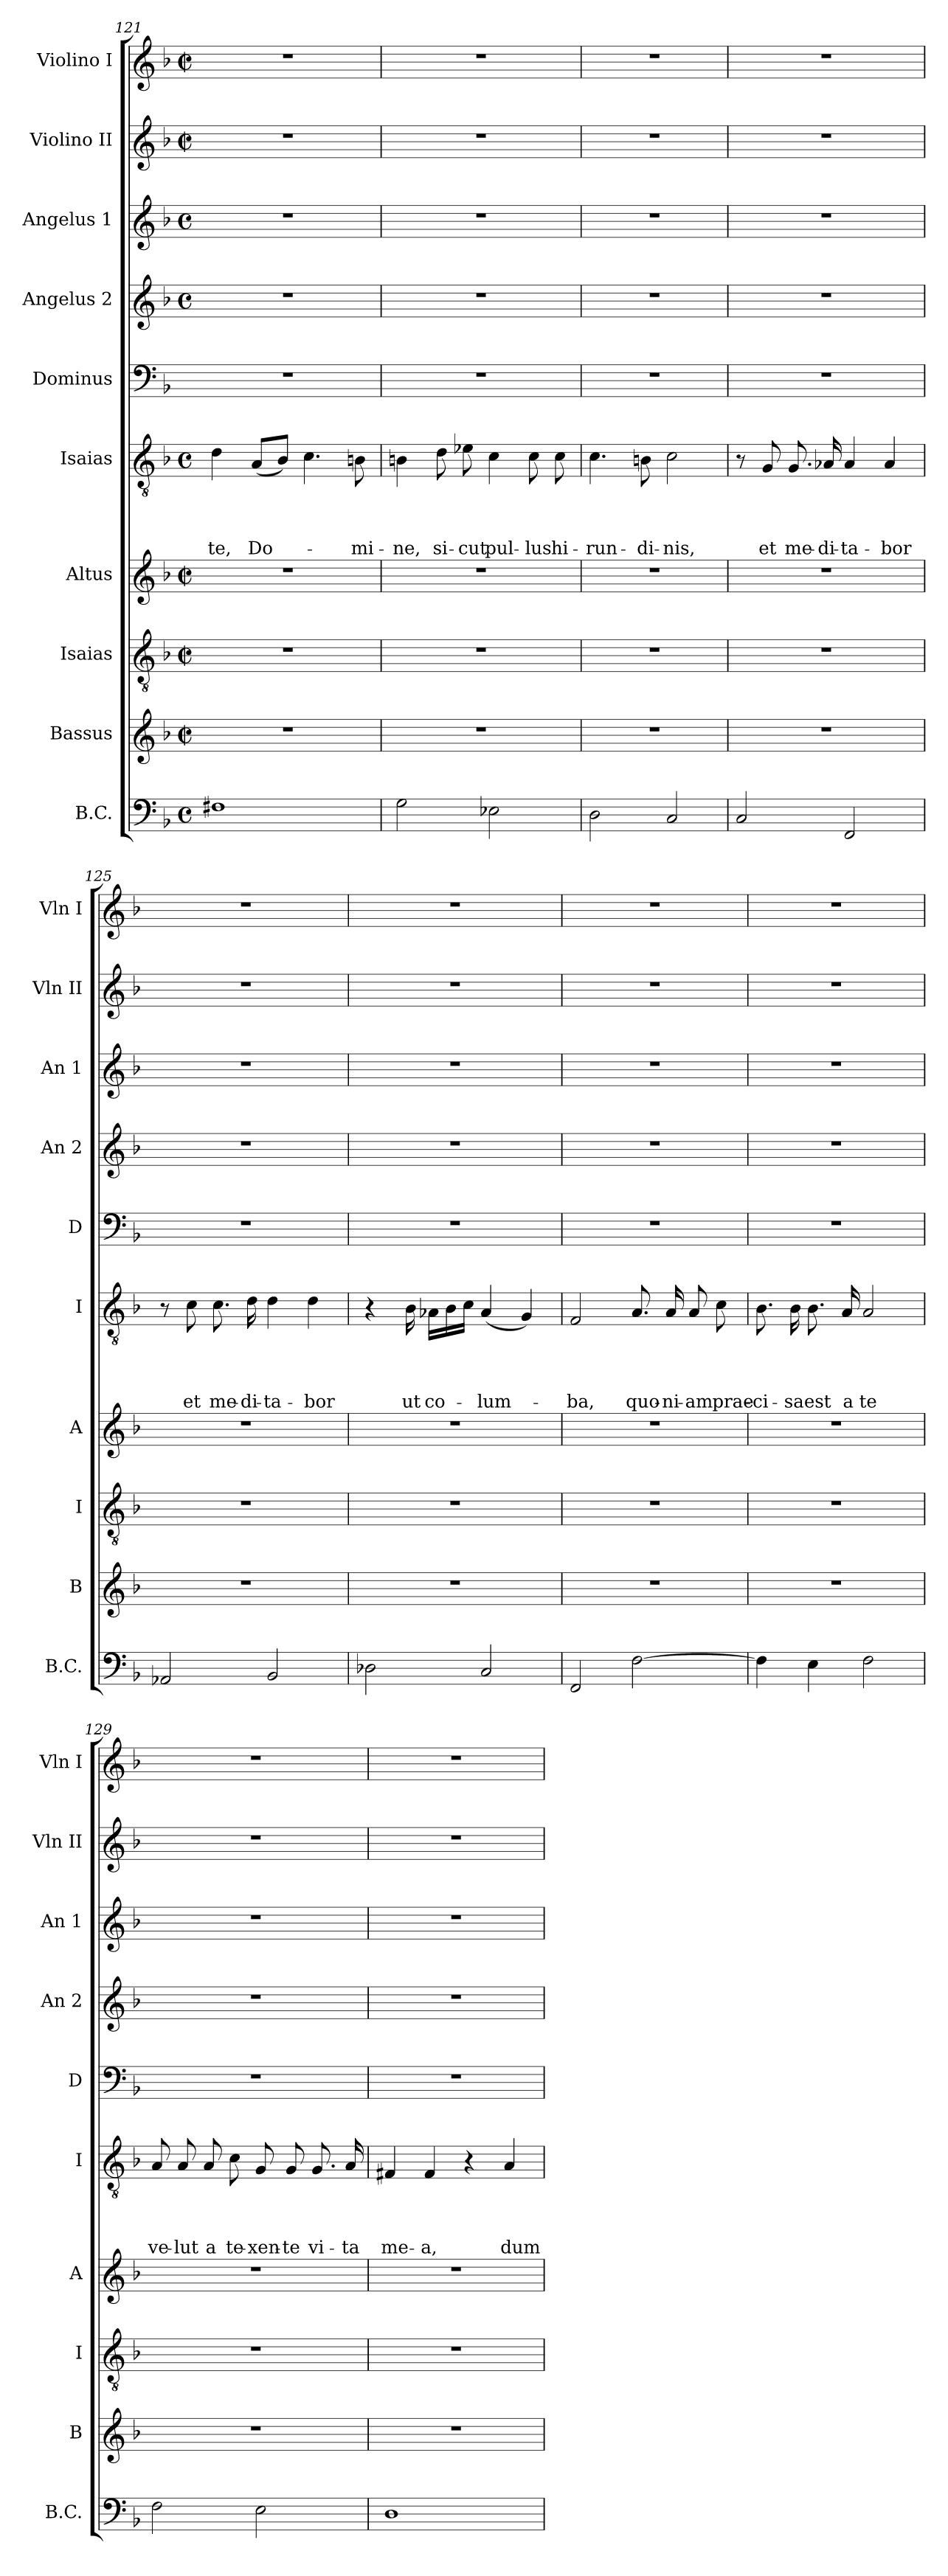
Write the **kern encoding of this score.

**kern	**kern	**kern	**kern	**kern	**text	**text	**text	**text	**kern	**kern	**kern	**kern	**kern
*part10	*part9	*part8	*part7	*part6	*part6	*part6	*part6	*part6	*part5	*part4	*part3	*part2	*part1
*staff10	*staff9	*staff8	*staff7	*staff6	*staff6	*staff6	*staff6	*staff6	*staff5	*staff4	*staff3	*staff2	*staff1
*I"B.C.	*I"Bassus	*I"Isaias	*I"Altus	*I"Isaias	*	*	*	*	*I"Dominus	*I"Angelus 2	*I"Angelus 1	*I"Violino II	*I"Violino I
*I'B.C.	*I'B	*I'I	*I'A	*I'I	*	*	*	*	*I'D	*I'An 2	*I'An 1	*I'Vln II	*I'Vln I
*clefF4	*clefG2	*clefGv2	*clefG2	*clefGv2	*	*	*	*	*clefF4	*clefG2	*clefG2	*clefG2	*clefG2
*k[b-]	*k[b-]	*k[b-]	*k[b-]	*k[b-]	*	*	*	*	*k[b-]	*k[b-]	*k[b-]	*k[b-]	*k[b-]
*F:	*F:	*F:	*F:	*F:	*	*	*	*	*F:	*F:	*F:	*F:	*F:
*M4/4	*M2/2	*M2/2	*M2/2	*M4/4	*	*	*	*	*	*M4/4	*M4/4	*M2/2	*M2/2
*met(c)	*met(c|)	*met(c|)	*met(c|)	*met(c)	*	*	*	*	*	*met(c)	*met(c)	*met(c|)	*met(c|)
=121	=121	=121	=121	=121	=121	=121	=121	=121	=121	=121	=121	=121	=121
!	!	!	!	!	!	!	!	!LO:LY:b	!	!	!	!	!
1F#X	1r	1r	1r	4d\	.	.	.	te,	1r	1r	1r	1r	1r
!	!	!	!	!	!	!	!	!LO:LY:b	!	!	!	!	!
.	.	.	.	(>8A/L	.	.	.	Do-	.	.	.	.	.
.	.	.	.	8B-/J)	.	.	.	.	.	.	.	.	.
.	.	.	.	4.c\	.	.	.	.	.	.	.	.	.
!	!	!	!	!	!	!	!	!LO:LY:b	!	!	!	!	!
.	.	.	.	8Bn\	.	.	.	-mi-	.	.	.	.	.
=122	=122	=122	=122	=122	=122	=122	=122	=122	=122	=122	=122	=122	=122
!	!	!	!	!	!	!	!	!LO:LY:b	!	!	!	!	!
2G\	1r	1r	1r	4Bn\	.	.	.	-ne,	1r	1r	1r	1r	1r
!	!	!	!	!	!	!	!	!LO:LY:b	!	!	!	!	!
.	.	.	.	8d\	.	.	.	si-	.	.	.	.	.
!	!	!	!	!	!	!	!	!LO:LY:b	!	!	!	!	!
.	.	.	.	8e-X\	.	.	.	-cut	.	.	.	.	.
!	!	!	!	!	!	!	!	!LO:LY:b	!	!	!	!	!
2E-X\	.	.	.	4c\	.	.	.	pul-	.	.	.	.	.
!	!	!	!	!	!	!	!	!LO:LY:b	!	!	!	!	!
.	.	.	.	8c\	.	.	.	-lus	.	.	.	.	.
!	!	!	!	!	!	!	!	!LO:LY:b	!	!	!	!	!
.	.	.	.	8c\	.	.	.	hi-	.	.	.	.	.
=123	=123	=123	=123	=123	=123	=123	=123	=123	=123	=123	=123	=123	=123
!	!	!	!	!	!	!	!	!LO:LY:b	!	!	!	!	!
2D\	1r	1r	1r	4.c\	.	.	.	-run-	1r	1r	1r	1r	1r
!	!	!	!	!	!	!	!	!LO:LY:b	!	!	!	!	!
.	.	.	.	8Bn\	.	.	.	-di-	.	.	.	.	.
!	!	!	!	!	!	!	!	!LO:LY:b	!	!	!	!	!
2C/	.	.	.	2c\	.	.	.	-nis,	.	.	.	.	.
!!LO:LB:g=z
=124	=124	=124	=124	=124	=124	=124	=124	=124	=124	=124	=124	=124	=124
2C/	1r	1r	1r	8r	.	.	.	.	1r	1r	1r	1r	1r
!	!	!	!	!	!	!	!	!LO:LY:b	!	!	!	!	!
.	.	.	.	8G/	.	.	.	et	.	.	.	.	.
!	!	!	!	!	!	!	!	!LO:LY:b	!	!	!	!	!
.	.	.	.	8.G/	.	.	.	me-	.	.	.	.	.
!	!	!	!	!	!	!	!	!LO:LY:b	!	!	!	!	!
.	.	.	.	16A-X/	.	.	.	-di-	.	.	.	.	.
!	!	!	!	!	!	!	!	!LO:LY:b	!	!	!	!	!
2FF/	.	.	.	4A-/	.	.	.	-ta-	.	.	.	.	.
!	!	!	!	!	!	!	!	!LO:LY:b	!	!	!	!	!
.	.	.	.	4A-/	.	.	.	-bor	.	.	.	.	.
=125	=125	=125	=125	=125	=125	=125	=125	=125	=125	=125	=125	=125	=125
2AA-X/	1r	1r	1r	8r	.	.	.	.	1r	1r	1r	1r	1r
!	!	!	!	!	!	!	!	!LO:LY:b	!	!	!	!	!
.	.	.	.	8c\	.	.	.	et	.	.	.	.	.
!	!	!	!	!	!	!	!	!LO:LY:b	!	!	!	!	!
.	.	.	.	8.c\	.	.	.	me-	.	.	.	.	.
!	!	!	!	!	!	!	!	!LO:LY:b	!	!	!	!	!
.	.	.	.	16d\	.	.	.	-di-	.	.	.	.	.
!	!	!	!	!	!	!	!	!LO:LY:b	!	!	!	!	!
2BB-/	.	.	.	4d\	.	.	.	-ta-	.	.	.	.	.
!	!	!	!	!	!	!	!	!LO:LY:b	!	!	!	!	!
.	.	.	.	4d\	.	.	.	-bor	.	.	.	.	.
=126	=126	=126	=126	=126	=126	=126	=126	=126	=126	=126	=126	=126	=126
2D-X\	1r	1r	1r	4r	.	.	.	.	1r	1r	1r	1r	1r
!	!	!	!	!	!	!	!	!LO:LY:b	!	!	!	!	!
.	.	.	.	16B-\	.	.	.	ut	.	.	.	.	.
!	!	!	!	!	!	!	!	!LO:LY:b	!	!	!	!	!
.	.	.	.	16A-X\LL	.	.	.	co-	.	.	.	.	.
.	.	.	.	16B-\	.	.	.	.	.	.	.	.	.
.	.	.	.	16c\JJ	.	.	.	.	.	.	.	.	.
!	!	!	!	!	!	!	!	!LO:LY:b	!	!	!	!	!
2C/	.	.	.	(<4A-/	.	.	.	-lum-	.	.	.	.	.
.	.	.	.	4G/)	.	.	.	.	.	.	.	.	.
=127	=127	=127	=127	=127	=127	=127	=127	=127	=127	=127	=127	=127	=127
!	!	!	!	!	!	!	!	!LO:LY:b	!	!	!	!	!
2FF/	1r	1r	1r	2F/	.	.	.	-ba,	1r	1r	1r	1r	1r
!	!	!	!	!	!	!	!	!LO:LY:b	!	!	!	!	!
[<2F\	.	.	.	8.A/	.	.	.	quo-	.	.	.	.	.
!	!	!	!	!	!	!	!	!LO:LY:b	!	!	!	!	!
.	.	.	.	16A/	.	.	.	-ni-	.	.	.	.	.
!	!	!	!	!	!	!	!	!LO:LY:b	!	!	!	!	!
.	.	.	.	8A/	.	.	.	-am	.	.	.	.	.
!	!	!	!	!	!	!	!	!LO:LY:b	!	!	!	!	!
.	.	.	.	8c\	.	.	.	prae-	.	.	.	.	.
!!LO:LB:g=z
=128	=128	=128	=128	=128	=128	=128	=128	=128	=128	=128	=128	=128	=128
!	!	!	!	!	!	!	!	!LO:LY:b	!	!	!	!	!
4F\]	1r	1r	1r	8.B-\	.	.	.	-ci-	1r	1r	1r	1r	1r
!	!	!	!	!	!	!	!	!LO:LY:b	!	!	!	!	!
.	.	.	.	16B-\	.	.	.	-sa	.	.	.	.	.
!	!	!	!	!	!	!	!	!LO:LY:b	!	!	!	!	!
4E\	.	.	.	8.B-\	.	.	.	est	.	.	.	.	.
!	!	!	!	!	!	!	!	!LO:LY:b	!	!	!	!	!
.	.	.	.	16A/	.	.	.	a	.	.	.	.	.
!	!	!	!	!	!	!	!	!LO:LY:b	!	!	!	!	!
2F\	.	.	.	2A/	.	.	.	te	.	.	.	.	.
=129	=129	=129	=129	=129	=129	=129	=129	=129	=129	=129	=129	=129	=129
!	!	!	!	!	!	!	!	!LO:LY:b	!	!	!	!	!
2F\	1r	1r	1r	8A/	.	.	.	ve-	1r	1r	1r	1r	1r
!	!	!	!	!	!	!	!	!LO:LY:b	!	!	!	!	!
.	.	.	.	8A/	.	.	.	-lut	.	.	.	.	.
!	!	!	!	!	!	!	!	!LO:LY:b	!	!	!	!	!
.	.	.	.	8A/	.	.	.	a	.	.	.	.	.
!	!	!	!	!	!	!	!	!LO:LY:b	!	!	!	!	!
.	.	.	.	8c\	.	.	.	te-	.	.	.	.	.
!	!	!	!	!	!	!	!	!LO:LY:b	!	!	!	!	!
2E\	.	.	.	8G/	.	.	.	-xen-	.	.	.	.	.
!	!	!	!	!	!	!	!	!LO:LY:b	!	!	!	!	!
.	.	.	.	8G/	.	.	.	-te	.	.	.	.	.
!	!	!	!	!	!	!	!	!LO:LY:b	!	!	!	!	!
.	.	.	.	8.G/	.	.	.	vi-	.	.	.	.	.
!	!	!	!	!	!	!	!	!LO:LY:b	!	!	!	!	!
.	.	.	.	16A/	.	.	.	-ta	.	.	.	.	.
=130	=130	=130	=130	=130	=130	=130	=130	=130	=130	=130	=130	=130	=130
!	!	!	!	!	!	!	!	!LO:LY:b	!	!	!	!	!
1D	1r	1r	1r	4F#X/	.	.	.	me-	1r	1r	1r	1r	1r
!	!	!	!	!	!	!	!	!LO:LY:b	!	!	!	!	!
.	.	.	.	4F#/	.	.	.	-a,	.	.	.	.	.
.	.	.	.	4r	.	.	.	.	.	.	.	.	.
!	!	!	!	!	!	!	!	!LO:LY:b	!	!	!	!	!
.	.	.	.	4A/	.	.	.	dum	.	.	.	.	.
=	=	=	=	=	=	=	=	=	=	=	=	=	=
*-	*-	*-	*-	*-	*-	*-	*-	*-	*-	*-	*-	*-	*-
